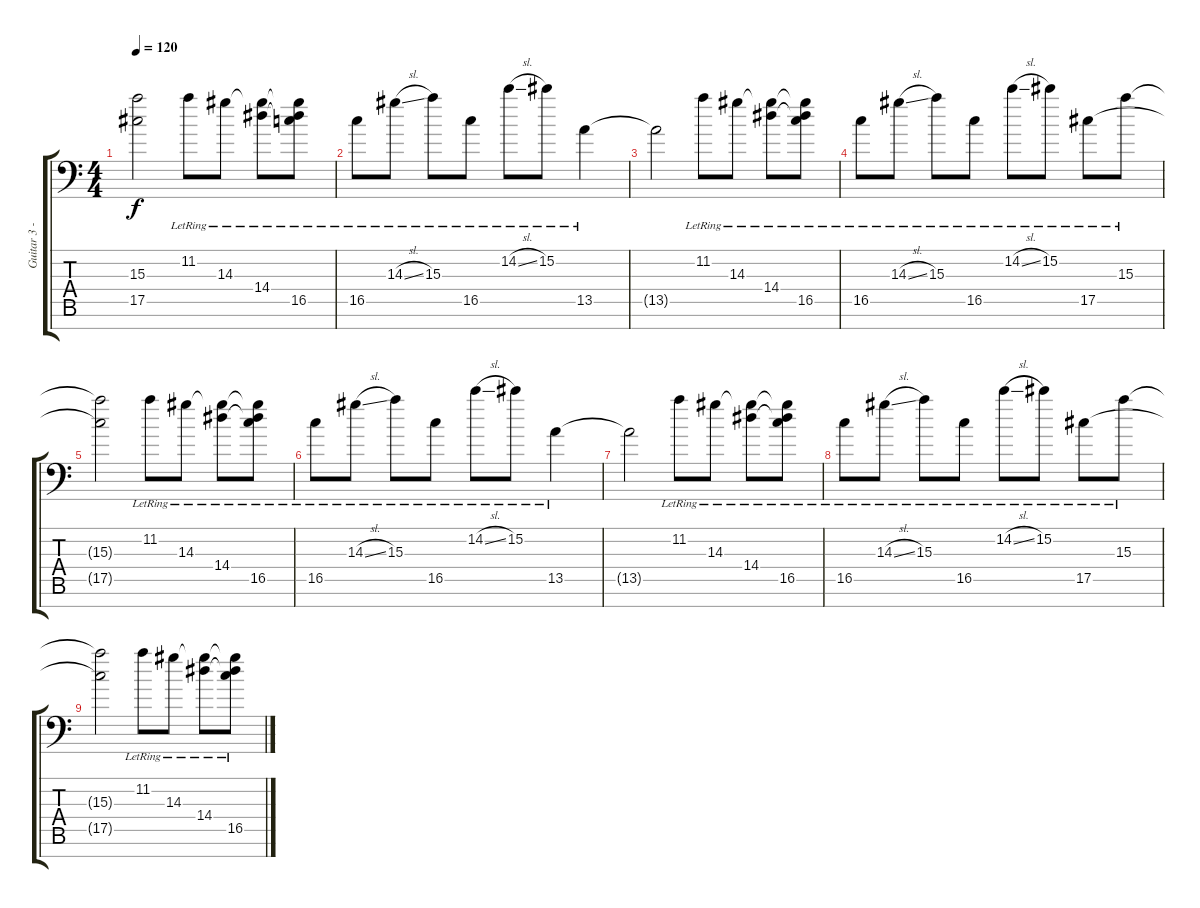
\track ("Guitar 3 - Middle" "Guitar 3 -") {instrument electricguitarjazz}
\staff {score tabs}
\tuning (Eb4 Bb3 Gb3 Db3 Ab2 Eb2 Ab1) {hide}
\ts (4 4)
\tempo 120
\clef f4
\ks c
(15.3{t} 17.5{t}).2{dy f} 11.2{lr}.8 14.3{lr}.8 (14.3{t} 14.4{lr}).8 (14.3{t} 14.4{t} 16.5{lr}).8 |
16.5{lr}.8 14.3{sl lr}.8 15.3{lr}.8 16.5{lr}.8 14.2{sl lr}.8 15.2{lr}.8 13.5{lr}.4 |
13.5{t}.2 11.2{lr}.8 14.3{lr}.8 (14.3{t} 14.4{lr}).8 (14.3{t} 14.4{t} 16.5{lr}).8 |
16.5{lr}.8 14.3{sl lr}.8 15.3{lr}.8 16.5{lr}.8 14.2{sl lr}.8 15.2{lr}.8 17.5{lr}.8 15.3{lr}.8 |
(15.3{t} 17.5{t}).2 11.2{lr}.8 14.3{lr}.8 (14.3{t} 14.4{lr}).8 (14.3{t} 14.4{t} 16.5{lr}).8 |
16.5{lr}.8 14.3{sl lr}.8 15.3{lr}.8 16.5{lr}.8 14.2{sl lr}.8 15.2{lr}.8 13.5{lr}.4 |
13.5{t}.2 11.2{lr}.8 14.3{lr}.8 (14.3{t} 14.4{lr}).8 (14.3{t} 14.4{t} 16.5{lr}).8 |
16.5{lr}.8 14.3{sl lr}.8 15.3{lr}.8 16.5{lr}.8 14.2{sl lr}.8 15.2{lr}.8 17.5{lr}.8 15.3{lr}.8 |
(15.3{t} 17.5{t}).2 11.2{lr}.8 14.3{lr}.8 (14.3{t} 14.4{lr}).8 (14.3{t} 14.4{t} 16.5{lr}).8
